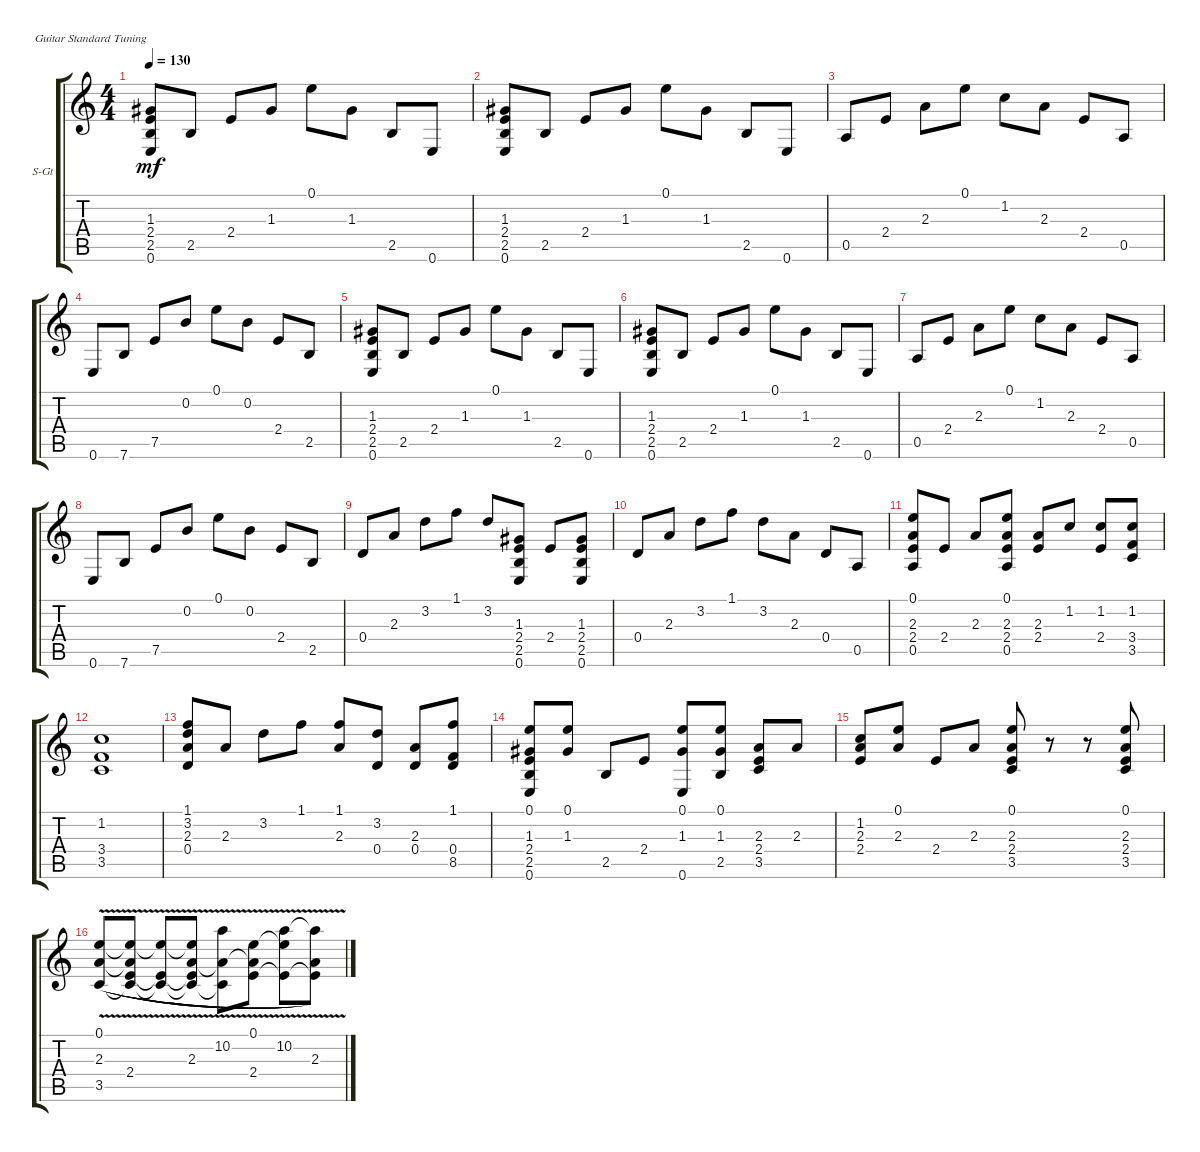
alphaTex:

\defaultSystemsLayout 4
\bracketExtendMode groupsimilarinstruments
\firstSystemTrackNameOrientation horizontal
\otherSystemsTrackNameOrientation horizontal
\track ("Steel Guitar" "S-Gt") {instrument acousticguitarsteel}
\staff {score tabs}
\tuning (E4 B3 G3 D3 A2 E2)
\ts (4 4)
\tempo 130
\clef g2
\ks c
(0.6 2.5 2.4 1.3).8{dy mf} 2.5.8 2.4.8 1.3.8 0.1.8 1.3.8 2.5.8 0.6.8 |
(0.6 2.5 2.4 1.3).8 2.5.8 2.4.8 1.3.8 0.1.8 1.3.8 2.5.8 0.6.8 |
0.5.8 2.4.8 2.3.8 0.1.8 1.2.8 2.3.8 2.4.8 0.5.8 |
0.6.8 7.6.8 7.5.8 0.2.8 0.1.8 0.2.8 2.4.8 2.5.8 |
(0.6 2.5 2.4 1.3).8 2.5.8 2.4.8 1.3.8 0.1.8 1.3.8 2.5.8 0.6.8 |
(0.6 2.5 2.4 1.3).8 2.5.8 2.4.8 1.3.8 0.1.8 1.3.8 2.5.8 0.6.8 |
0.5.8 2.4.8 2.3.8 0.1.8 1.2.8 2.3.8 2.4.8 0.5.8 |
0.6.8 7.6.8 7.5.8 0.2.8 0.1.8 0.2.8 2.4.8 2.5.8 |
0.4.8 2.3.8 3.2.8 1.1.8 3.2.8 (0.6 2.5 2.4 1.3).8 2.4.8 (2.5 0.6 2.4 1.3).8 |
0.4.8 2.3.8 3.2.8 1.1.8 3.2.8 2.3.8 0.4.8 0.5.8 |
(0.5 2.4 2.3 0.1).8 2.4.8 2.3.8 (0.5 2.4 2.3 0.1).8 (2.4 2.3).8 1.2.8 (1.2 2.4).8 (3.4 3.5 1.2).8 |
(3.4 3.5 1.2).1 |
(0.4 2.3 3.2 1.1).8 2.3.8 3.2.8 1.1.8 (2.3 1.1).8 (0.4 3.2).8 (0.4 2.3).8 (0.4 8.5 1.1).8 |
(0.6 2.5 2.4 1.3 0.1).8 (1.3 0.1).8 2.5.8 2.4.8 (0.6 0.1 1.3).8 (1.3 0.1 2.5).8 (2.3 2.4 3.5).8 2.3.8 |
(2.3 1.2 2.4).8 (2.3 0.1).8 2.4.8 2.3.8 (0.1 2.3 2.4 3.5).8 r.8 r.8 (0.1 2.3 2.4 3.5).8 |
(0.1{v} 2.3{v} 3.5{v}).8{legatoorigin} (0.1{v t} 2.3{v t} 2.4{v} 3.5{v t}).8{legatoorigin} (0.1{v t} 2.4{v t} 3.5{v t}).8{legatoorigin} (0.1{v t} 2.3{v} 2.4{v t} 3.5{v t}).8{legatoorigin} (2.3{v t} 10.2{v} 3.5{t}).8{legatoorigin} (2.4{v} 2.3{v t} 0.1{v}).8{legatoorigin} (2.4{v t} 0.1{v t} 10.2{v}).8{legatoorigin} (2.4{v t} 2.3{v} 10.2{v t}).8
